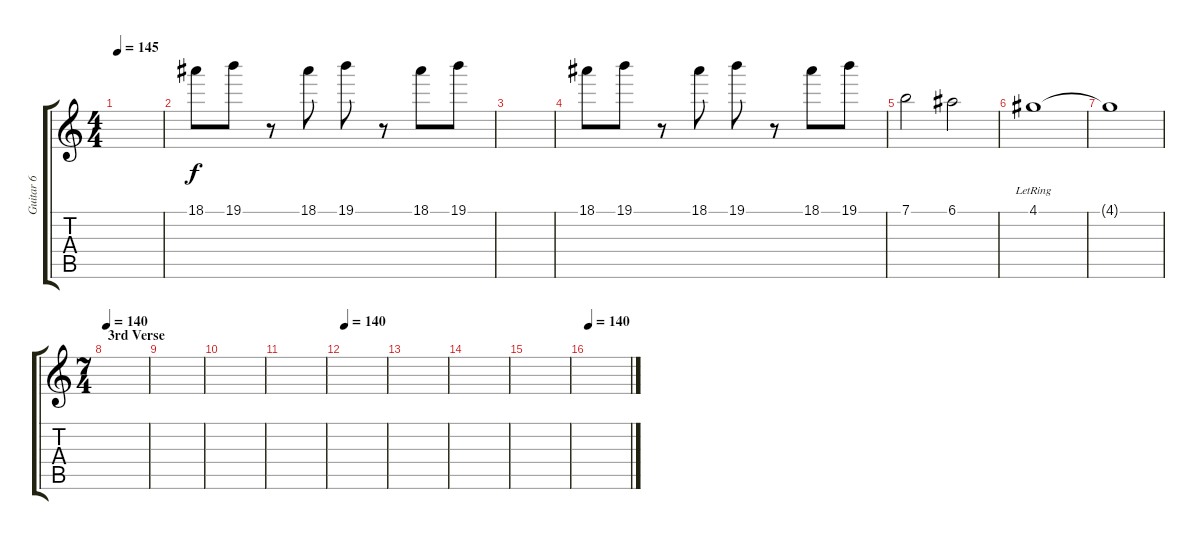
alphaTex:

\track ("Guitar 6" "Guitar 6") {instrument distortionguitar}
\staff {score tabs}
\tuning (E4 B3 G3 D3 A2 E2) {hide}
\ts (4 4)
\tempo 145
\clef g2
\ks c
|
18.1.8 19.1.8 r.8 18.1.8 19.1.8 r.8 18.1.8 19.1.8 |
|
18.1.8 19.1.8 r.8 18.1.8 19.1.8 r.8 18.1.8 19.1.8 |
7.1.2 6.1.2 |
4.1{lr}.1 |
4.1{t}.1 |
\ts (7 4)
\section ("" "3rd Verse")
\tempo 140
|
|
|
|
\tempo 140
|
|
|
|
\tempo 140
